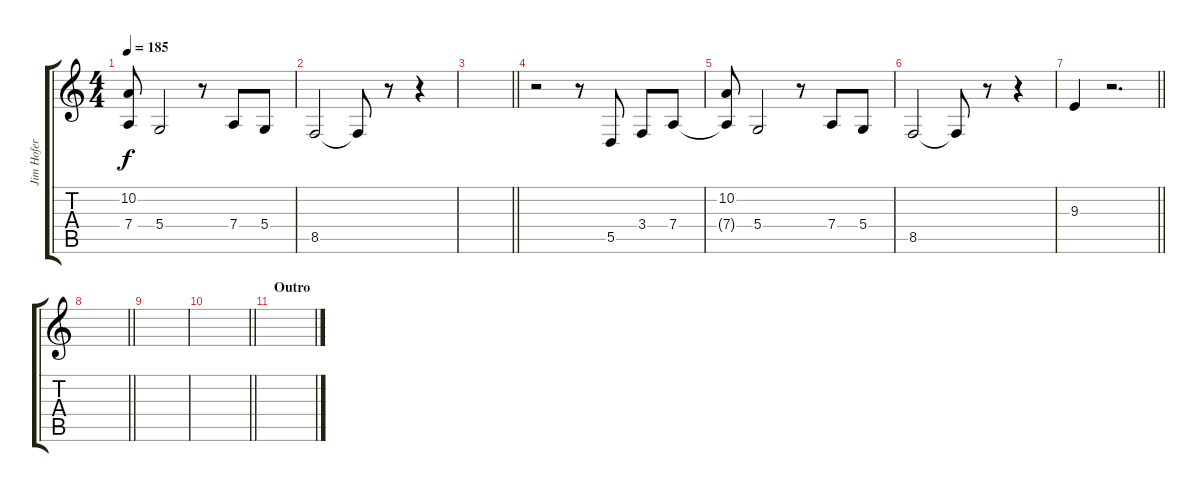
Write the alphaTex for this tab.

\track ("Jim Hofer (Trombone)" "Jim Hofer ") {instrument trombone}
\staff {score tabs}
\tuning (E4 B3 G3 D3 A2 E2) {hide}
\ts (4 4)
\tempo 185
\clef g2
\ks c
(10.2 7.4{t}).8{dy f} 5.4.2 r.8 7.4.8 5.4.8 |
8.5.2 8.5{t}.8 r.8 r.4 |
\barLineRight lightlight
|
r.2 r.8 5.5.8 3.4.8 7.4.8 |
(10.2 7.4{t}).8 5.4.2 r.8 7.4.8 5.4.8 |
8.5.2 8.5{t}.8 r.8 r.4 |
\barLineRight lightlight
9.3.4 r.2{d} |
\barLineRight lightlight
|
|
\barLineRight lightlight
|
\section ("" "Outro")
